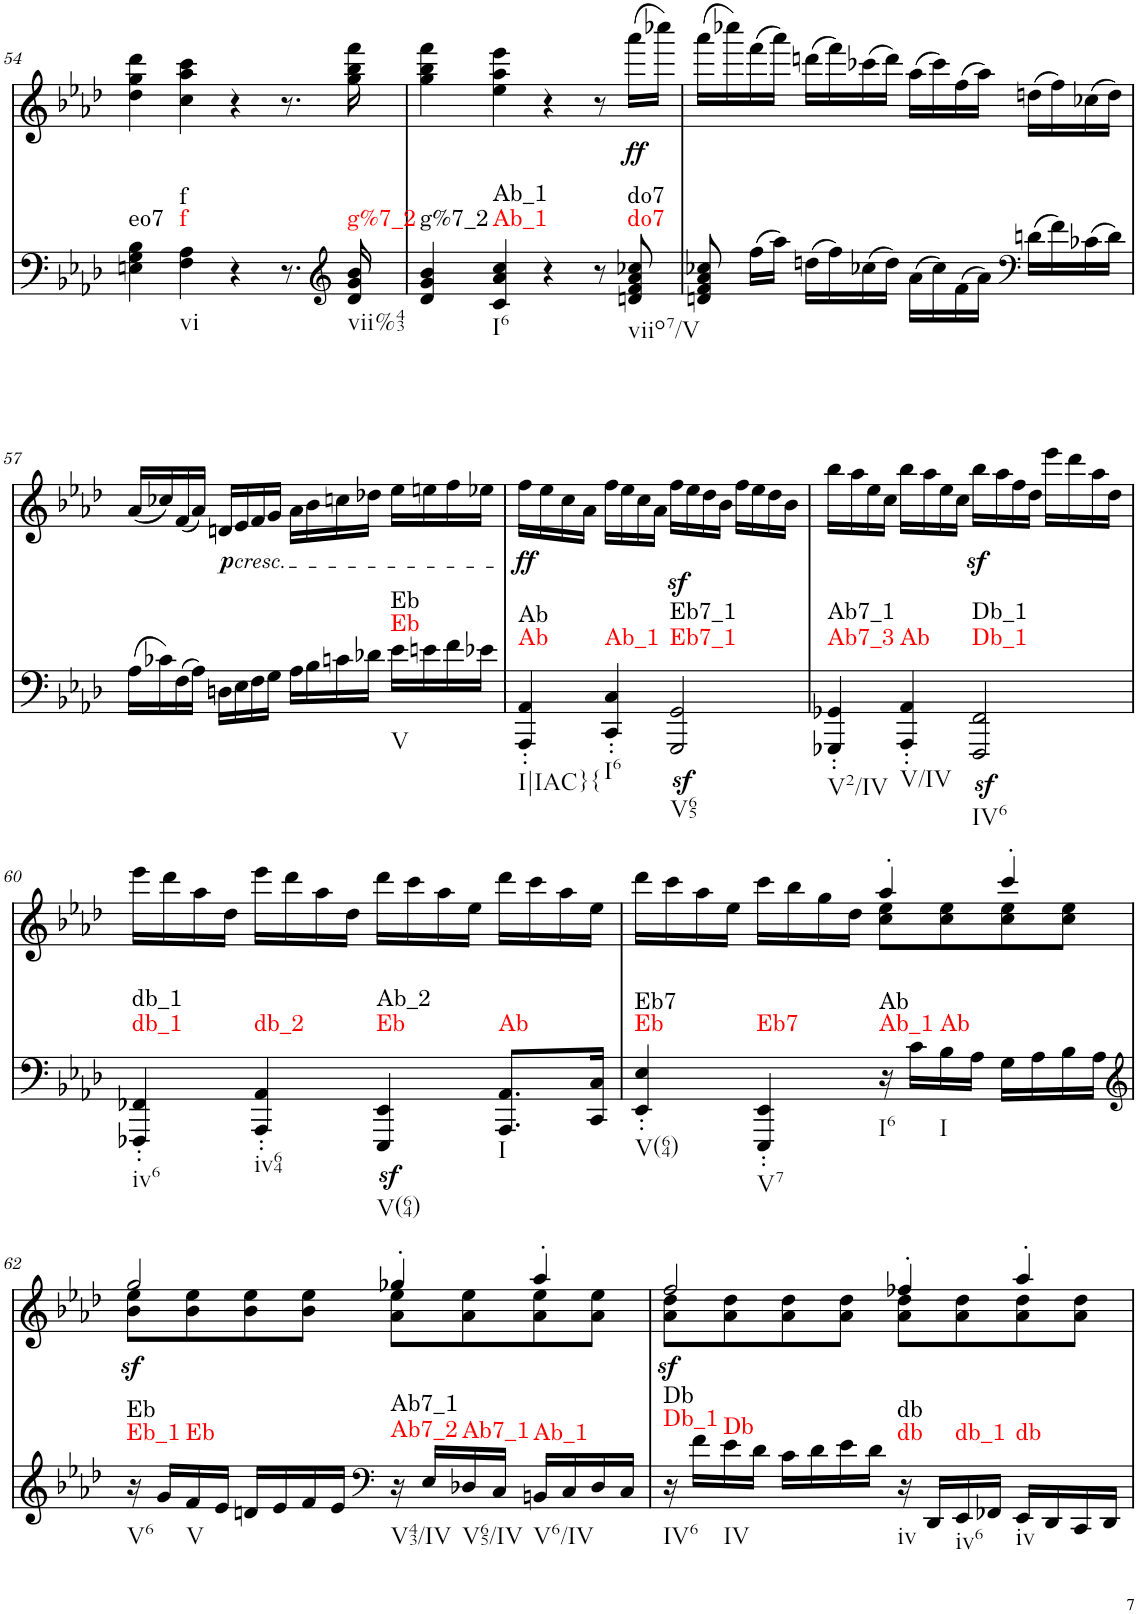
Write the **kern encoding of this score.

**kern	**dynam	**harte	**kern	**text	**dynam
*part2	*part2	*part2	*part1	*part1	*part1
*staff2	*staff2	*	*staff1	*staff1	*staff1
*I"piano	*	*	*I"piano	*	*
*I'Pno	*	*	*I'Pno	*	*
!!LO:PB:g=z
*clefF4	*	*	*clefG2	*	*
*k[b-e-a-d-]	*	*	*k[b-e-a-d-]	*	*
*M4/4	*	*	*M4/4	*	*
=54	=54	=54	=54	=54	=54
!	!	!LO:H:kt=eo7	!	!	!
4En\ 4G\ 4B-\	.	N	4dd-\ 4gg\ 4ddd-\	.	.
!	!	!LO:H:n=1:kt=f	!	!	!
!	!	!LO:H:n=2:kt=f	!	!	!
4F\ 4A-\	.	N N	4cc\ 4aa-\ 4ccc\	.	.
4r	.	.	4r	.	.
8.r	.	.	8.r	.	.
*clefG2	*	*	*	*	*
!	!	!LO:H:kt=g%7_2	!	!	!
16d-/ 16g/ 16b-/	.	N	16gg\ 16bb-\ 16fff\	.	.
=55	=55	=55	=55	=55	=55
!	!	!LO:H:kt=g%7_2	!	!	!
4d-/ 4g/ 4b-/	.	N	4gg\ 4bb-\ 4fff\	.	.
!	!	!LO:H:n=1:kt=Ab_1	!	!	!
!	!	!LO:H:n=2:kt=Ab_1	!	!	!
4c/ 4a-/ 4cc/	.	N N	4ee-\ 4aa-\ 4eee-\	.	.
4r	.	.	4r	.	.
8r	.	.	8r	.	.
!	!	!LO:H:n=1:kt=do7	!	!LO:LY:b	!
!	!	!LO:H:n=2:kt=do7	!	!	!
8dn/ 8f/ 8a-/ 8cc-X/	.	N N	(16aaa-\LL	.	.
.	.	.	16cccc-X\JJ)	.	.
=56	=56	=56	=56	=56	=56
8dn/ 8f/ 8a-/ 8cc-X/	.	.	(16aaa-\LL	.	.
.	.	.	16cccc-X\)	.	.
(16ff\LL	.	.	(16fff\	.	.
16aa-\JJ)	.	.	16aaa-\JJ)	.	.
(16ddn\LL	.	.	(16dddn\LL	.	.
16ff\)	.	.	16fff\)	.	.
(16cc-X\	.	.	(16ccc-X\	.	.
16dd\JJ)	.	.	16ddd\JJ)	.	.
(16a-\LL	.	.	(16aa-\LL	.	.
16cc-\)	.	.	16ccc-\)	.	.
(16f\	.	.	(16ff\	.	.
16a-\JJ)	.	.	16aa-\JJ)	.	.
*clefF4	*	*	*	*	*
(16dn\LL	.	.	(16ddn\LL	.	.
16f\)	.	.	16ff\)	.	.
(16c-X\	.	.	(16cc-X\	.	.
16d\JJ)	.	.	16dd\JJ)	.	.
!!LO:LB:g=z
=57	=57	=57	=57	=57	=57
(16A-\LL	.	.	(16a-/LL	.	.
16c-X\)	.	.	16cc-X/)	.	.
(16F\	.	.	(16f/	.	.
16A-\JJ)	.	.	16a-/JJ)	.	.
!	!	!	!	!LO:LY:b	!
16Dn\LL	.	.	16dn/LL	.	.
!	!	!	!LO:TX:b:i:t=cresc.	!	!
16E-\	.	.	16e-/	.	.
16F\	.	.	16f/	.	.
16G\JJ	.	.	16g/JJ	.	.
16A-\LL	.	.	16a-\LL	.	.
16B-\	.	.	16b-\	.	.
16cn\	.	.	16ccn\	.	.
16d-X\JJ	.	.	16dd-X\JJ	.	.
!	!	!LO:H:n=1:kt=Eb	!	!	!
!	!	!LO:H:n=2:kt=Eb	!	!	!
16e-\LL	.	N N	16ee-\LL	.	.
16en\	.	.	16een\	.	.
16f\	.	.	16ff\	.	.
16e-X\JJ	.	.	16ee-X\JJ	.	.
=58	=58	=58	=58	=58	=58
!	!	!LO:H:n=1:kt=Ab	!	!LO:LY:b	!
!	!	!LO:H:n=2:kt=Ab	!	!	!
4AAA-/' 4AA-/'	.	N N	16ff\LL	.	.
.	.	.	16ee-\	.	.
.	.	.	16cc\	.	.
.	.	.	16a-\JJ	.	.
!	!	!LO:H:kt=Ab_1	!	!	!
4CC/' 4C/'	.	N	16ff\LL	.	.
.	.	.	16ee-\	.	.
.	.	.	16cc\	.	.
.	.	.	16a-\JJ	.	.
!	!LO:DY:b	!LO:H:n=1:kt=Eb7_1	!	!	!
!	!	!LO:H:n=2:kt=Eb7_1	!	!	!
2GGG/ 2GG/	sf	N N	16ffz<\LL	.	.
.	.	.	16ee-\	.	.
.	.	.	16dd-\	.	.
.	.	.	16b-\JJ	.	.
.	.	.	16ff\LL	.	.
.	.	.	16ee-\	.	.
.	.	.	16dd-\	.	.
.	.	.	16b-\JJ	.	.
=59	=59	=59	=59	=59	=59
!	!	!LO:H:n=1:kt=Ab7_3	!	!	!
!	!	!LO:H:n=2:kt=Ab7_1	!	!	!
4GGG-X/' 4GG-X/'	.	N N	16bb-\LL	.	.
.	.	.	16aa-\	.	.
.	.	.	16ee-\	.	.
.	.	.	16cc\JJ	.	.
!	!	!LO:H:kt=Ab	!	!	!
4AAA-/' 4AA-/'	.	N	16bb-\LL	.	.
.	.	.	16aa-\	.	.
.	.	.	16ee-\	.	.
.	.	.	16cc\JJ	.	.
!	!LO:DY:b	!LO:H:n=1:kt=Db_1	!	!	!
!	!	!LO:H:n=2:kt=Db_1	!	!	!
2FFF/ 2FF/	sf	N N	16bb-z<\LL	.	.
.	.	.	16aa-\	.	.
.	.	.	16ff\	.	.
.	.	.	16dd-\JJ	.	.
.	.	.	16eee-\LL	.	.
.	.	.	16ddd-\	.	.
.	.	.	16aa-\	.	.
.	.	.	16dd-\JJ	.	.
!!LO:LB:g=z
=60	=60	=60	=60	=60	=60
!	!	!LO:H:n=1:kt=db_1	!	!	!
!	!	!LO:H:n=2:kt=db_1	!	!	!
4FFF-X/' 4FF-X/'	.	N N	16eee-\LL	.	.
.	.	.	16ddd-\	.	.
.	.	.	16aa-\	.	.
.	.	.	16dd-\JJ	.	.
!	!	!LO:H:kt=db_2	!	!	!
4AAA-/' 4AA-/'	.	N	16eee-\LL	.	.
.	.	.	16ddd-\	.	.
.	.	.	16aa-\	.	.
.	.	.	16dd-\JJ	.	.
!	!LO:DY:b	!LO:H:n=1:kt=Eb	!	!	!
!	!	!LO:H:n=2:kt=Ab_2	!	!	!
4EEE-/ 4EE-/	sf	N N	16ddd-\LL	.	.
.	.	.	16ccc\	.	.
.	.	.	16aa-\	.	.
.	.	.	16ee-\JJ	.	.
!	!	!LO:H:kt=Ab	!	!	!
8.AAA-/ 8.AA-/L	.	N	16ddd-\LL	.	.
.	.	.	16ccc\	.	.
.	.	.	16aa-\	.	.
16CC/ 16C/Jk	.	.	16ee-\JJ	.	.
=61	=61	=61	=61	=61	=61
*	*	*	*^	*	*
!	!	!LO:H:n=1:kt=Eb	!	!	!	!
!	!	!LO:H:n=2:kt=Eb7	!	!	!	!
4EE-/' 4E-/'	.	N N	16ddd-\LL	16ryy	.	.
.	.	.	16ccc\	16ryy	.	.
.	.	.	16aa-\	16ryy	.	.
.	.	.	16ee-\JJ	16ryy	.	.
!	!	!LO:H:kt=Eb7	!	!	!	!
4EEE-/' 4EE-/'	.	N	4ryy	16ccc\LL	.	.
.	.	.	.	16bb-\	.	.
.	.	.	.	16gg\	.	.
.	.	.	.	16dd-\JJ	.	.
!	!	!LO:H:n=1:kt=Ab_1	!	!	!	!
!	!	!LO:H:n=2:kt=Ab	!	!	!	!
16r	.	N N	4aa-'/	8cc\ 8ee-\L	.	.
16c\LL	.	.	.	.	.	.
!	!	!LO:H:kt=Ab	!	!	!	!
16B-\	.	N	.	8cc\ 8ee-\	.	.
16A-\JJ	.	.	.	.	.	.
16G\LL	.	.	4ccc'/	8cc\ 8ee-\	.	.
16A-\	.	.	.	.	.	.
16B-\	.	.	.	8cc\ 8ee-\J	.	.
16A-\JJ	.	.	.	.	.	.
!!LO:LB:g=z	!!
=62	=62	=62	=62	=62	=62	=62
*clefG2	*	*	*	*	*	*
!	!	!LO:H:n=1:kt=Eb_1	!	!	!	!LO:DY:b
!	!	!LO:H:n=2:kt=Eb	!	!	!	!
16r	.	N N	2gg/	8b-\ 8ee-\L	.	sf
16g/LL	.	.	.	.	.	.
!	!	!LO:H:kt=Eb	!	!	!	!
16f/	.	N	.	8b-\ 8ee-\	.	.
16e-/JJ	.	.	.	.	.	.
16dn/LL	.	.	.	8b-\ 8ee-\	.	.
16e-/	.	.	.	.	.	.
16f/	.	.	.	8b-\ 8ee-\J	.	.
16e-/JJ	.	.	.	.	.	.
*clefF4	*	*	*	*	*	*
!	!	!LO:H:n=1:kt=Ab7_2	!	!	!	!
!	!	!LO:H:n=2:kt=Ab7_1	!	!	!	!
16r	.	N N	4gg-X'/	8a-\ 8ee-\L	.	.
16E-/LL	.	.	.	.	.	.
!	!	!LO:H:kt=Ab7_1	!	!	!	!
16D-X/	.	N	.	8a-\ 8ee-\	.	.
16C/JJ	.	.	.	.	.	.
!	!	!LO:H:kt=Ab_1	!	!	!	!
16BBn/LL	.	N	4aa-'/	8a-\ 8ee-\	.	.
16C/	.	.	.	.	.	.
16D-/	.	.	.	8a-\ 8ee-\J	.	.
16C/JJ	.	.	.	.	.	.
=63	=63	=63	=63	=63	=63	=63
!	!	!LO:H:n=1:kt=Db_1	!	!	!	!LO:DY:b
!	!	!LO:H:n=2:kt=Db	!	!	!	!
16r	.	N N	2ff/	8a-\ 8dd-\L	.	sf
16f\LL	.	.	.	.	.	.
!	!	!LO:H:kt=Db	!	!	!	!
16e-\	.	N	.	8a-\ 8dd-\	.	.
16d-\JJ	.	.	.	.	.	.
16c\LL	.	.	.	8a-\ 8dd-\	.	.
16d-\	.	.	.	.	.	.
16e-\	.	.	.	8a-\ 8dd-\J	.	.
16d-\JJ	.	.	.	.	.	.
!	!	!LO:H:n=1:kt=db	!	!	!	!
!	!	!LO:H:n=2:kt=db	!	!	!	!
16r	.	N N	4ff-X'/	8a-\ 8dd-\L	.	.
16DD-/LL	.	.	.	.	.	.
!	!	!LO:H:kt=db_1	!	!	!	!
16EE-/	.	N	.	8a-\ 8dd-\	.	.
16FF-X/JJ	.	.	.	.	.	.
!	!	!LO:H:kt=db	!	!	!	!
16EE-/LL	.	N	4aa-'/	8a-\ 8dd-\	.	.
16DD-/	.	.	.	.	.	.
16CC/	.	.	.	8a-\ 8dd-\J	.	.
16DD-/JJ	.	.	.	.	.	.
*	*	*	*v	*v	*	*
=	=	=	=	=	=
*-	*-	*-	*-	*-	*-
